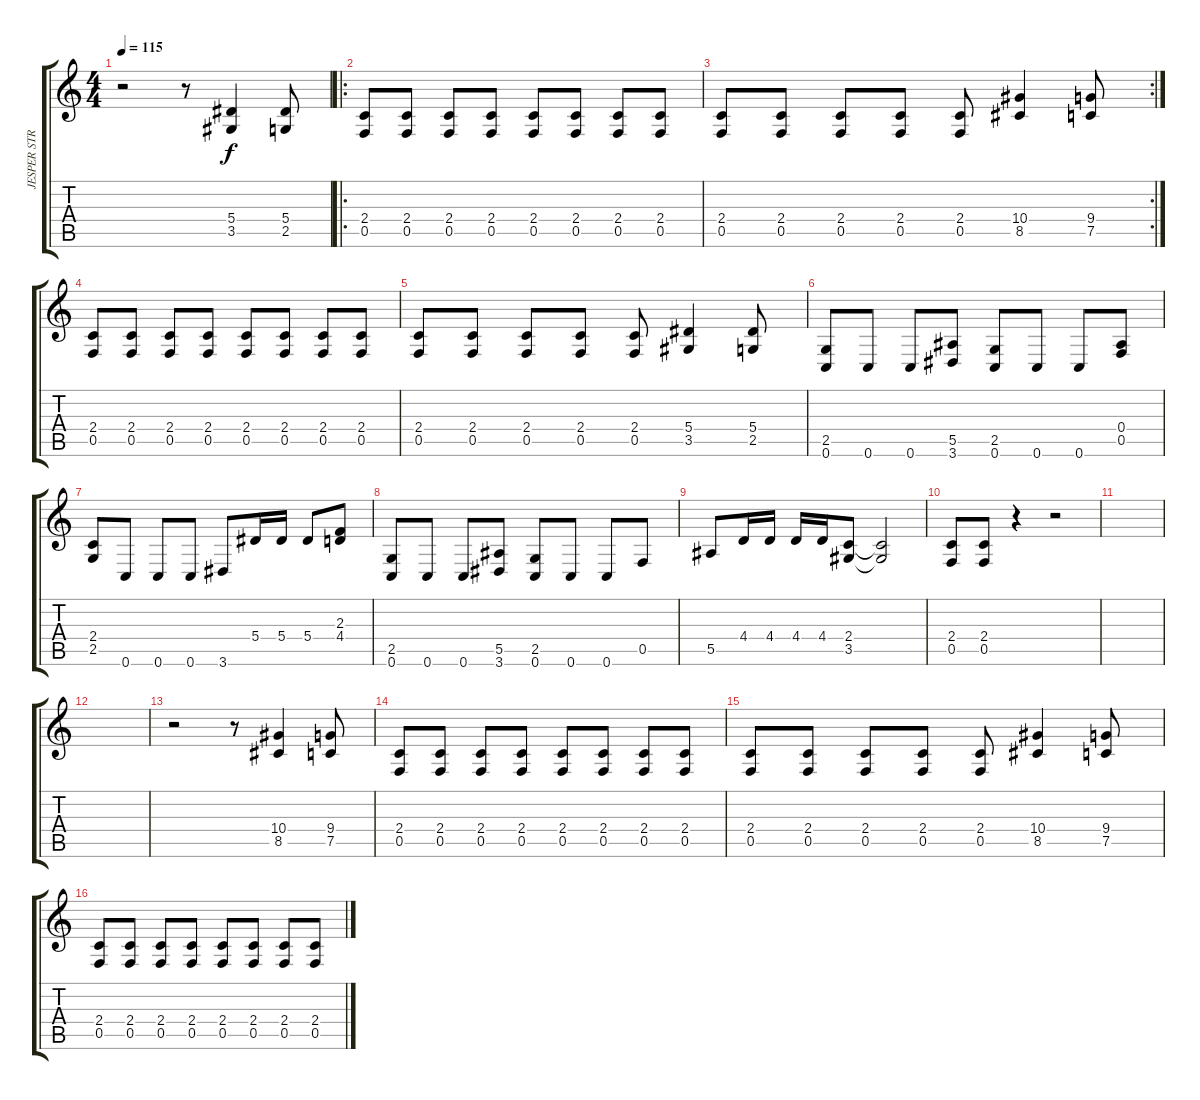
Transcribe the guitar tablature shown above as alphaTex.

\track ("JESPER STROMBLAD" "JESPER STR") {instrument distortionguitar}
\staff {score tabs}
\tuning (C4 G3 Eb3 Bb2 F2 C2) {hide}
\ts (4 4)
\tempo 115
\clef g2
\ks c
r.2{dy f} r.8 (5.4 3.5).4 (5.4 2.5).8 |
\ro
(2.4 0.5).8 (2.4 0.5).8 (2.4 0.5).8 (2.4 0.5).8 (2.4 0.5).8 (2.4 0.5).8 (2.4 0.5).8 (2.4 0.5).8 |
\rc 2
(2.4 0.5).8 (2.4 0.5).8 (2.4 0.5).8 (2.4 0.5).8 (2.4 0.5).8 (10.4 8.5).4 (9.4 7.5).8 |
(2.4 0.5).8 (2.4 0.5).8 (2.4 0.5).8 (2.4 0.5).8 (2.4 0.5).8 (2.4 0.5).8 (2.4 0.5).8 (2.4 0.5).8 |
(2.4 0.5).8 (2.4 0.5).8 (2.4 0.5).8 (2.4 0.5).8 (2.4 0.5).8 (5.4 3.5).4 (5.4 2.5).8 |
(2.5 0.6).8 0.6.8 0.6.8 (5.5 3.6).8 (2.5 0.6).8 0.6.8 0.6.8 (0.4 0.5).8 |
(2.4 2.5).8 0.6.8 0.6.8 0.6.8 3.6.8 5.4.16 5.4.16 5.4.8 (2.3 4.4).8 |
(2.5 0.6).8 0.6.8 0.6.8 (5.5 3.6).8 (2.5 0.6).8 0.6.8 0.6.8 0.5.8 |
5.5.8 4.4.16 4.4.16 4.4.16 4.4.16 (2.4 3.5).8 (2.4{t} 3.5{t}).2 |
(2.4 0.5).8 (2.4 0.5).8 r.4 r.2 |
|
|
r.2 r.8 (10.4 8.5).4 (9.4 7.5).8 |
(2.4 0.5).8 (2.4 0.5).8 (2.4 0.5).8 (2.4 0.5).8 (2.4 0.5).8 (2.4 0.5).8 (2.4 0.5).8 (2.4 0.5).8 |
(2.4 0.5).8 (2.4 0.5).8 (2.4 0.5).8 (2.4 0.5).8 (2.4 0.5).8 (10.4 8.5).4 (9.4 7.5).8 |
(2.4 0.5).8 (2.4 0.5).8 (2.4 0.5).8 (2.4 0.5).8 (2.4 0.5).8 (2.4 0.5).8 (2.4 0.5).8 (2.4 0.5).8
